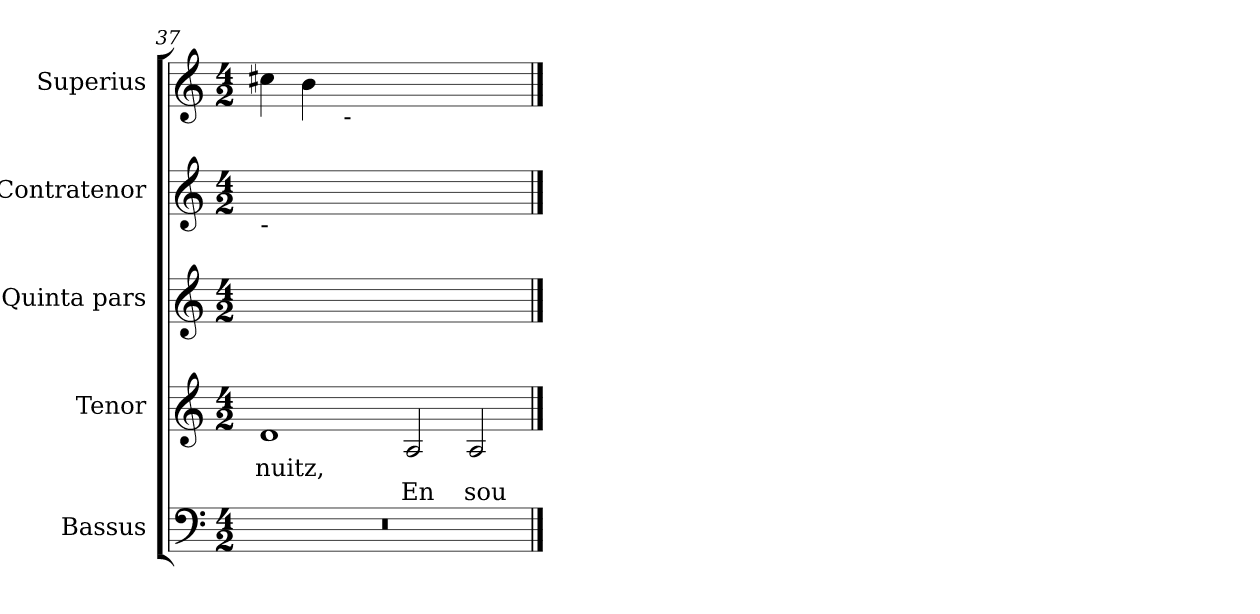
**kern	**kern	**text	**text	**kern	**kern	**text	**kern	**text
*part5	*part4	*part4	*part4	*part3	*part2	*part2	*part1	*part1
*staff5	*staff4	*staff4	*staff4	*staff3	*staff2	*staff2	*staff1	*staff1
*I"Bassus	*I"Tenor	*	*	*I"Quinta pars	*I"Contratenor	*	*I"Superius	*
*clefF4	*clefG2	*	*	*clefG2	*clefG2	*	*clefG2	*
*k[]	*k[]	*	*	*k[]	*k[]	*	*k[]	*
*C:	*C:	*	*	*C:	*C:	*	*C:	*
*M4/2	*M4/2	*	*	*M4/2	*M4/2	*	*M4/2	*
=37	=37	=37	=37	=37	=37	=37	=37	=37
!	!	!	!	!	!LO:TX:b:t=-	!	!	!
0r	1d	nuitz,	.	2e/yy]	[1.ayy	nuitz.	4cc#\	.
.	.	.	.	.	.	.	4b\	.
!	!	!	!	!	!	!	!LO:TX:b:t=-	!
.	.	.	.	1.ryy	.	.	1cc#yy	nuitz.
.	2A/	.	En	.	.	.	.	.
.	2A/	.	sou-	.	2a/yy]	.	2ryy	.
==	==	==	==	==	==	==	==	==
*-	*-	*-	*-	*-	*-	*-	*-	*-
